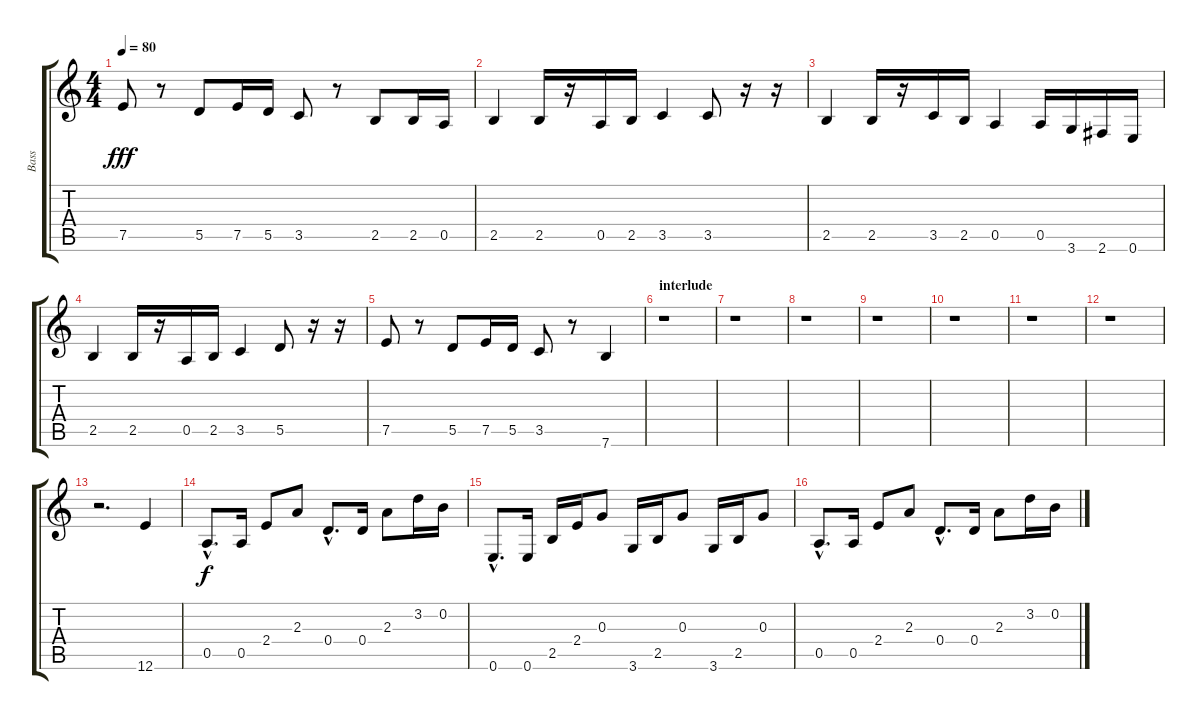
\track ("Bass" "Bass") {instrument electricbassfinger}
\staff {score tabs}
\tuning (E4 B3 G3 D3 A2 E2) {hide}
\ts (4 4)
\tempo 80
\clef g2
\ks c
7.5.8{dy fff} r.8 5.5.8 7.5.16 5.5.16 3.5.8 r.8 2.5.8 2.5.16 0.5.16 |
2.5.4 2.5.16 r.16 0.5.16 2.5.16 3.5.4 3.5.8 r.16 r.16 |
2.5.4 2.5.16 r.16 3.5.16 2.5.16 0.5.4 0.5.16 3.6.16 2.6.16 0.6.16 |
2.5.4 2.5.16 r.16 0.5.16 2.5.16 3.5.4 5.5.8 r.16 r.16 |
7.5.8 r.8 5.5.8 7.5.16 5.5.16 3.5.8 r.8 7.6.4 |
\section ("" "interlude")
r.1 |
r.1 |
r.1 |
r.1 |
r.1 |
r.1 |
r.1 |
r.2{d} 12.6.4{instrument slapbass1} |
0.5{hac}.8{d dy f instrument electricbassfinger} 0.5.16 2.4.8 2.3.8 0.4{hac}.8{d} 0.4.16 2.3.8 3.2.16 0.2.16 |
0.6{hac}.8{d} 0.6.16 2.5.16 2.4.16 0.3.8 3.6.16 2.5.16 0.3.8 3.6.16 2.5.16 0.3.8 |
0.5{hac}.8{d instrument electricbassfinger} 0.5.16 2.4.8 2.3.8 0.4{hac}.8{d} 0.4.16 2.3.8 3.2.16 0.2.16
